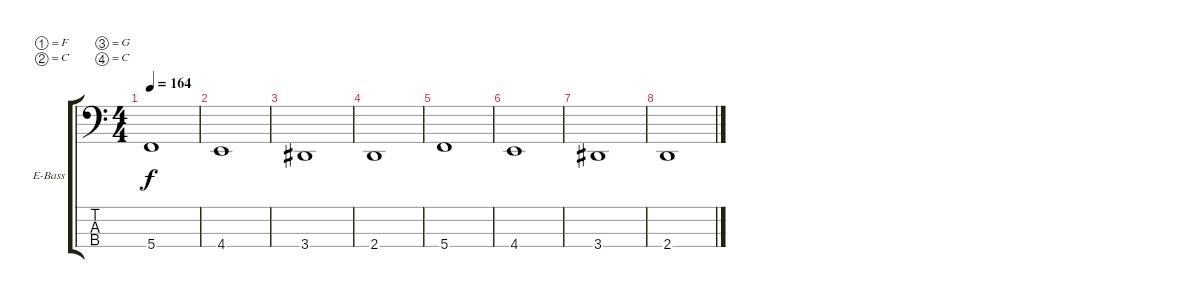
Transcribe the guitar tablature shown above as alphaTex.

\defaultSystemsLayout 4
\bracketExtendMode groupsimilarinstruments
\firstSystemTrackNameOrientation horizontal
\otherSystemsTrackNameOrientation horizontal
\track ("Electric Bass" "E-Bass") {instrument electricbassfinger}
\staff {score tabs}
\tuning (F2 C2 G1 C1)
\ts (4 4)
\tempo 164
\clef f4
\ks c
5.4.1{dy f} |
4.4.1 |
3.4.1 |
2.4.1 |
5.4.1 |
4.4.1 |
3.4.1 |
2.4.1
